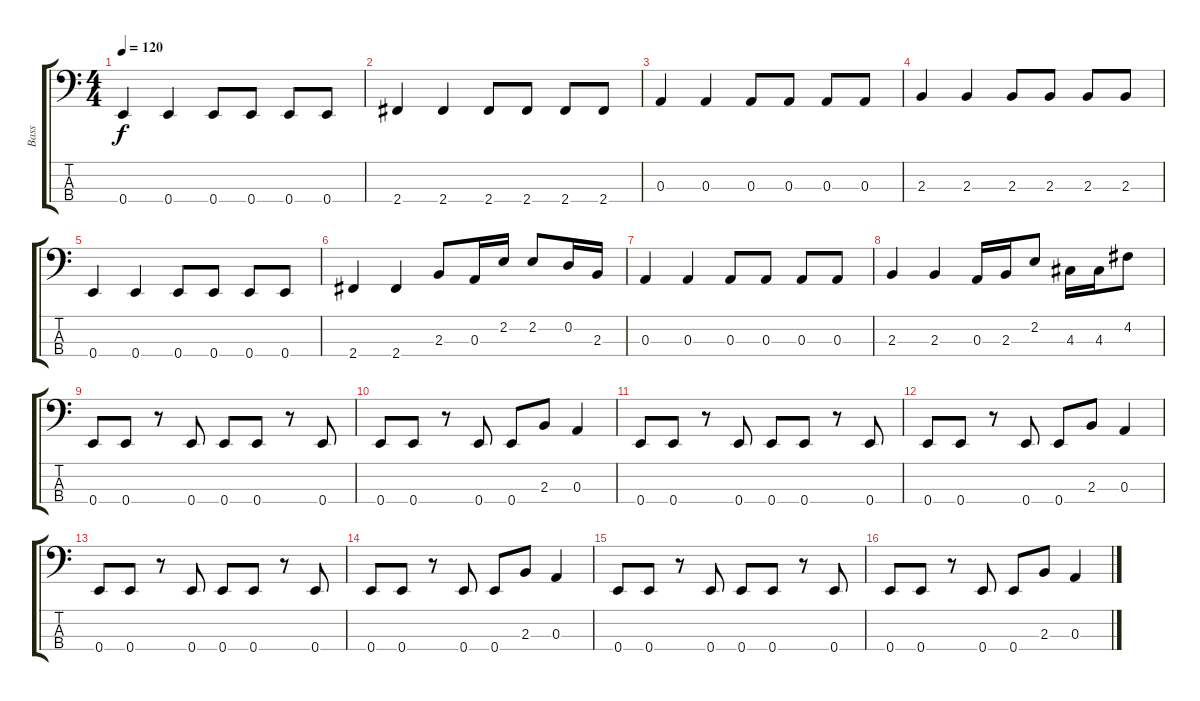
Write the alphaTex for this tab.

\track ("Bass" "Bass") {instrument slapbass1}
\staff {score tabs}
\tuning (G2 D2 A1 E1) {hide}
\ts (4 4)
\tempo 120
\clef f4
\ks c
0.4.4{dy f} 0.4.4 0.4.8 0.4.8 0.4.8 0.4.8 |
2.4.4 2.4.4 2.4.8 2.4.8 2.4.8 2.4.8 |
0.3.4 0.3.4 0.3.8 0.3.8 0.3.8 0.3.8 |
2.3.4 2.3.4 2.3.8 2.3.8 2.3.8 2.3.8 |
0.4.4 0.4.4 0.4.8 0.4.8 0.4.8 0.4.8 |
2.4.4 2.4.4 2.3.8 0.3.16 2.2.16 2.2.8 0.2.16 2.3.16 |
0.3.4 0.3.4 0.3.8 0.3.8 0.3.8 0.3.8 |
2.3.4 2.3.4 0.3.16 2.3.16 2.2.8 4.3.16 4.3.16 4.2.8 |
0.4.8 0.4.8 r.8 0.4.8 0.4.8 0.4.8 r.8 0.4.8 |
0.4.8 0.4.8 r.8 0.4.8 0.4.8 2.3.8 0.3.4 |
0.4.8 0.4.8 r.8 0.4.8 0.4.8 0.4.8 r.8 0.4.8 |
0.4.8 0.4.8 r.8 0.4.8 0.4.8 2.3.8 0.3.4 |
0.4.8 0.4.8 r.8 0.4.8 0.4.8 0.4.8 r.8 0.4.8 |
0.4.8 0.4.8 r.8 0.4.8 0.4.8 2.3.8 0.3.4 |
0.4.8 0.4.8 r.8 0.4.8 0.4.8 0.4.8 r.8 0.4.8 |
0.4.8 0.4.8 r.8 0.4.8 0.4.8 2.3.8 0.3.4
